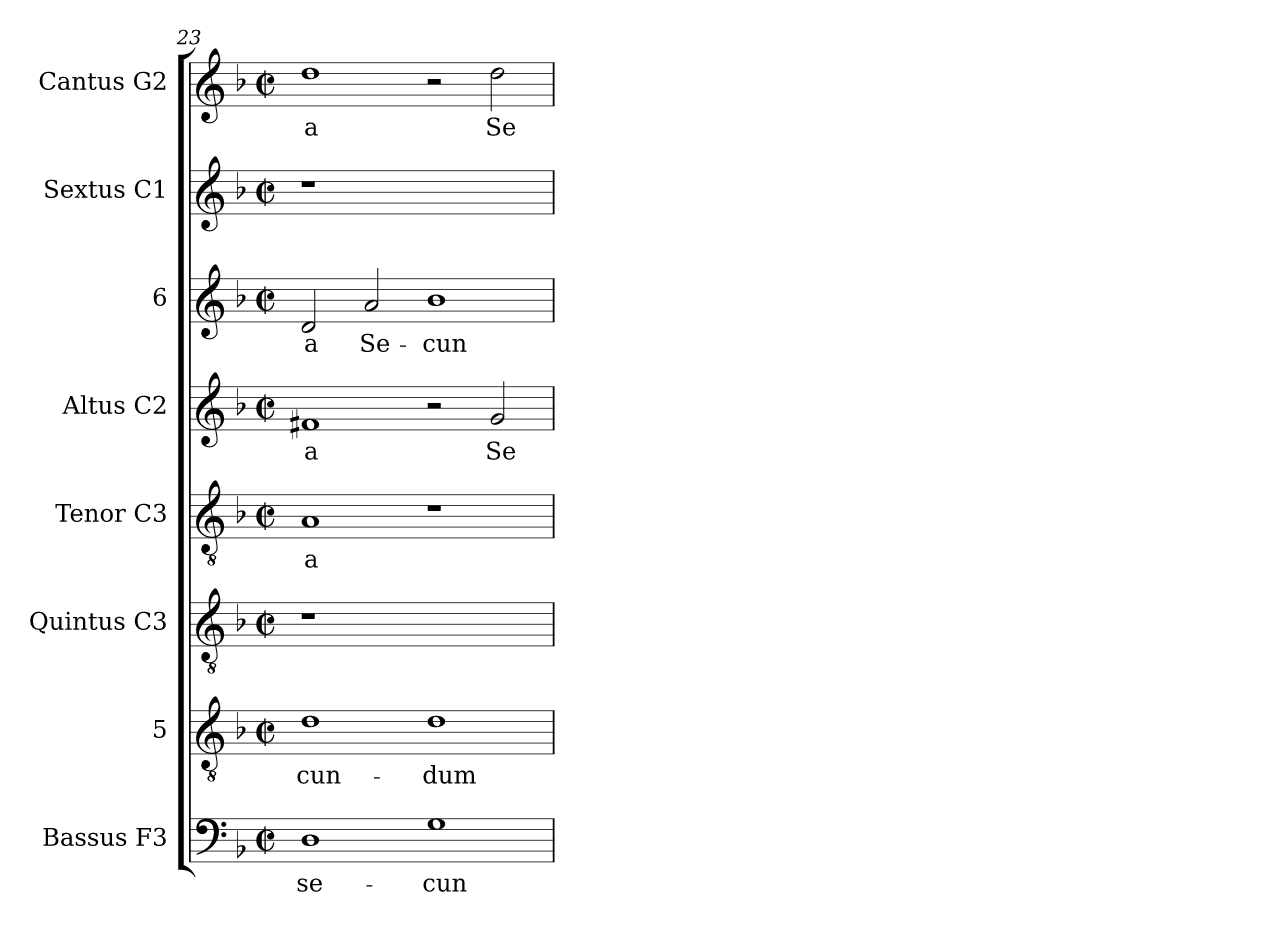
**kern	**text	**kern	**text	**kern	**kern	**text	**kern	**text	**kern	**text	**kern	**kern	**text
*part8	*part8	*part7	*part7	*part6	*part5	*part5	*part4	*part4	*part3	*part3	*part2	*part1	*part1
*staff8	*staff8	*staff7	*staff7	*staff6	*staff5	*staff5	*staff4	*staff4	*staff3	*staff3	*staff2	*staff1	*staff1
*I"Bassus  F3	*	*I"5	*	*I"Quintus  C3	*I"Tenor  C3	*	*I"Altus  C2	*	*I"6	*	*I"Sextus  C1	*I"Cantus  G2	*
*I'B	*	*	*	*	*I'T	*	*I'A	*	*	*	*	*I'C	*
*clefF4	*	*clefGv2	*	*clefGv2	*clefGv2	*	*clefG2	*	*clefG2	*	*clefG2	*clefG2	*
*k[b-]	*	*k[b-]	*	*k[b-]	*k[b-]	*	*k[b-]	*	*k[b-]	*	*k[b-]	*k[b-]	*
*F:	*	*F:	*	*F:	*F:	*	*F:	*	*F:	*	*F:	*F:	*
*M2/2	*	*M2/2	*	*M2/2	*M2/2	*	*M2/2	*	*M2/2	*	*M2/2	*M2/2	*
*met(c|)	*	*met(c|)	*	*met(c|)	*met(c|)	*	*met(c|)	*	*met(c|)	*	*met(c|)	*met(c|)	*
=23	=23	=23	=23	=23	=23	=23	=23	=23	=23	=23	=23	=23	=23
!	!LO:LY:b:rj	!	!LO:LY:b:rj	!	!	!LO:LY:b:rj	!	!LO:LY:b:rj	!	!LO:LY:b:rj	!	!	!LO:LY:b:cj
1D	se-	1d	-cun-	1r	1A	-a	1f#X	-a	2d/	-a	1r	1dd	-a
!	!	!	!	!	!	!	!	!	!	!LO:LY:b:rj	!	!	!
.	.	.	.	.	.	.	.	.	2a/	Se-	.	.	.
!	!LO:LY:b:rj	!	!LO:LY:b:rj	!	!	!	!	!	!	!LO:LY:b:rj	!	!	!
1G	-cun-	1d	-dum	1ryy	1r	.	2r	.	1b-	-cun-	1ryy	2r	.
!	!	!	!	!	!	!	!	!LO:LY:b:rj	!	!	!	!	!LO:LY:b:cj
.	.	.	.	.	.	.	2g/	Se-	.	.	.	2dd\	Se-
=	=	=	=	=	=	=	=	=	=	=	=	=	=
*-	*-	*-	*-	*-	*-	*-	*-	*-	*-	*-	*-	*-	*-
